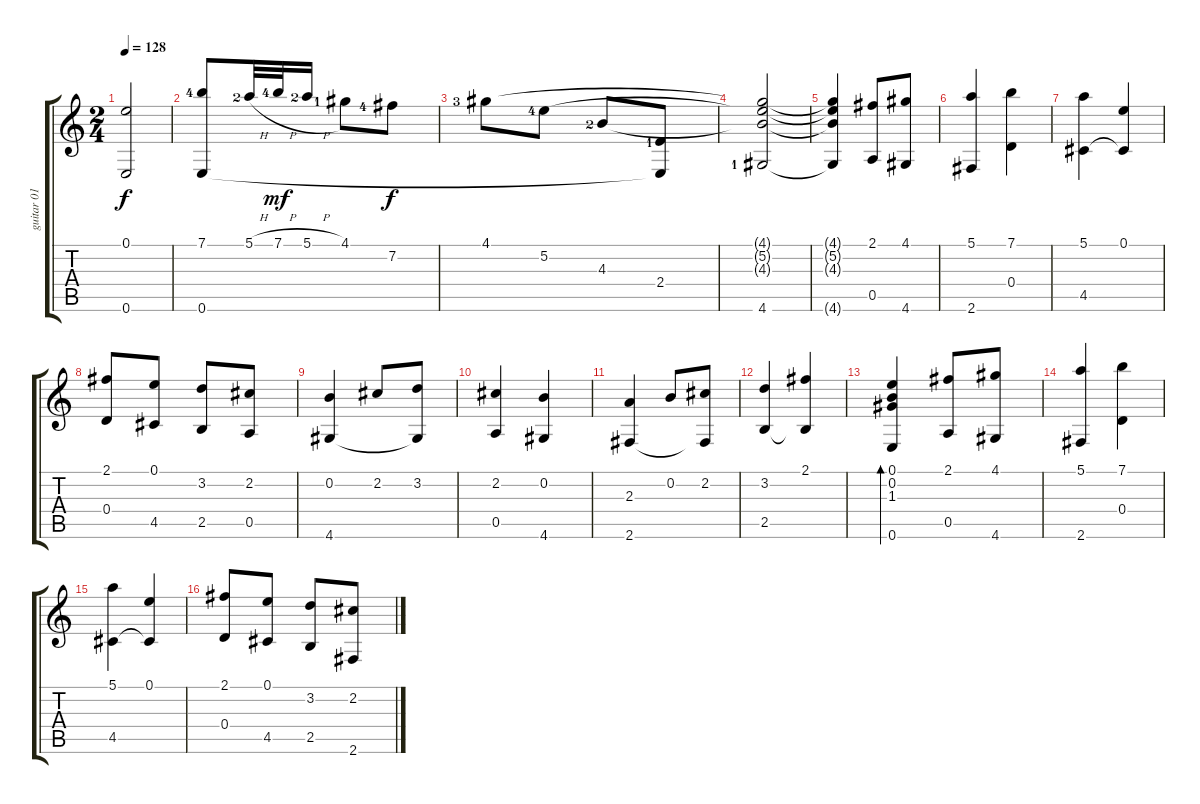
\track ("guitar 01" "guitar 01") {instrument acousticguitarsteel}
\staff {score tabs}
\tuning (E4 B3 G3 D3 A2 E2) {hide}
\ts (2 4)
\tempo 128
\clef g2
\ks c
(0.1 0.6{t}).2{dy f} |
(7.1{lf 5} 0.6).8 5.1{h lf 3}.32 7.1{h lf 5}.32{dy mf} 5.1{h lf 3}.16 4.1{lf 2}.8 7.2{lf 5}.8{dy f} |
4.1{lf 4}.8 5.2{lf 5}.8 4.3{lf 3}.8 (2.4{lf 2} 0.6{t}).8 |
(4.1{t} 5.2{t} 4.3{t} 4.6{lf 2}).2 |
(4.1{t} 5.2{t} 4.3{t} 4.6{t}).4 (2.1 0.5).8 (4.1 4.6).8 |
(5.1 2.6).4 (7.1 0.4).4 |
(5.1 4.5).4 (0.1 4.5{t}).4 |
(2.1 0.4).8 (0.1 4.5).8 (3.2 2.5).8 (2.2 0.5).8 |
(0.2 4.6).4 2.2.8 (3.2 4.6{t}).8 |
(2.2 0.5).4 (0.2 4.6).4 |
(2.3 2.6).4 0.2.8 (2.2 2.6{t}).8 |
(3.2 2.5).4 (2.1 2.5{t}).4 |
(0.1 0.2 1.3 0.6).4{bd 120} (2.1 0.5).8 (4.1 4.6).8 |
(5.1 2.6).4 (7.1 0.4).4 |
(5.1 4.5).4 (0.1 4.5{t}).4 |
(2.1 0.4).8 (0.1 4.5).8 (3.2 2.5).8 (2.2 2.6).8
